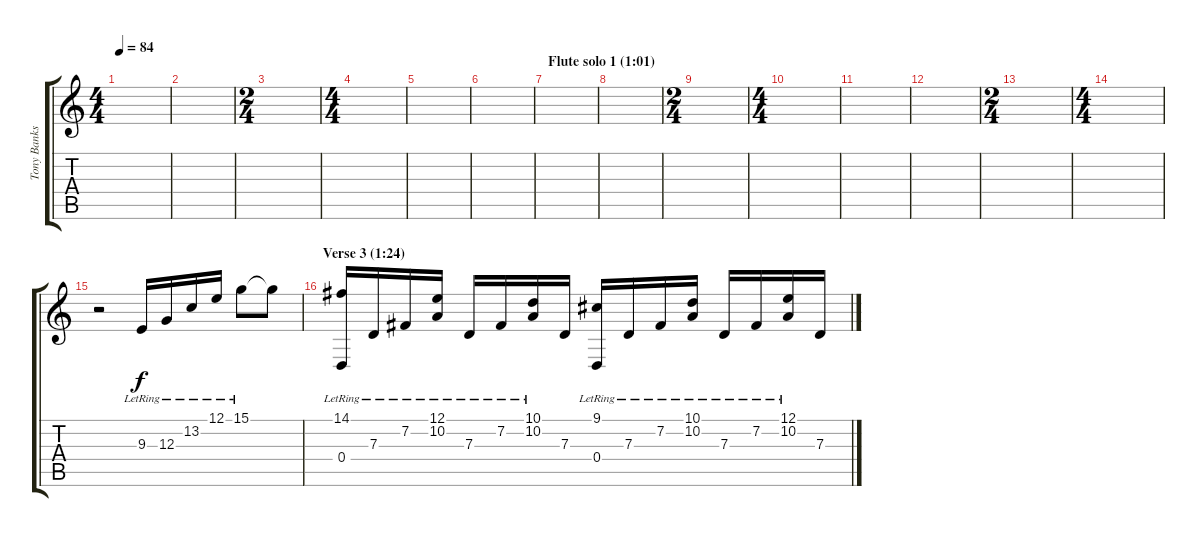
\track ("Tony Banks (piano)" "Tony Banks") {instrument acousticgrandpiano}
\staff {score tabs}
\tuning (E4 B3 G3 D3 A2 E2) {hide}
\ts (4 4)
\tempo 84
\clef g2
\ks c
|
|
\ts (2 4)
|
\ts (4 4)
|
|
|
\section ("" "Flute solo 1 (1:01)")
|
|
\ts (2 4)
|
\ts (4 4)
|
|
|
\ts (2 4)
|
\ts (4 4)
|
r.2 9.3{lr}.16 12.3{lr}.16 13.2{lr}.16 12.1{lr}.16 15.1{lr}.8 15.1{t}.8 |
\section ("" "Verse 3 (1:24)")
(14.1{lr} 0.4{lr}).16 7.3{lr}.16 7.2{lr}.16 (12.1{lr} 10.2{lr}).16 7.3{lr}.16 7.2{lr}.16 (10.1{lr} 10.2{lr}).16 7.3.16 (9.1{lr} 0.4{lr}).16 7.3{lr}.16 7.2{lr}.16 (10.1{lr} 10.2{lr}).16 7.3{lr}.16 7.2{lr}.16 (12.1{lr} 10.2{lr}).16 7.3.16
